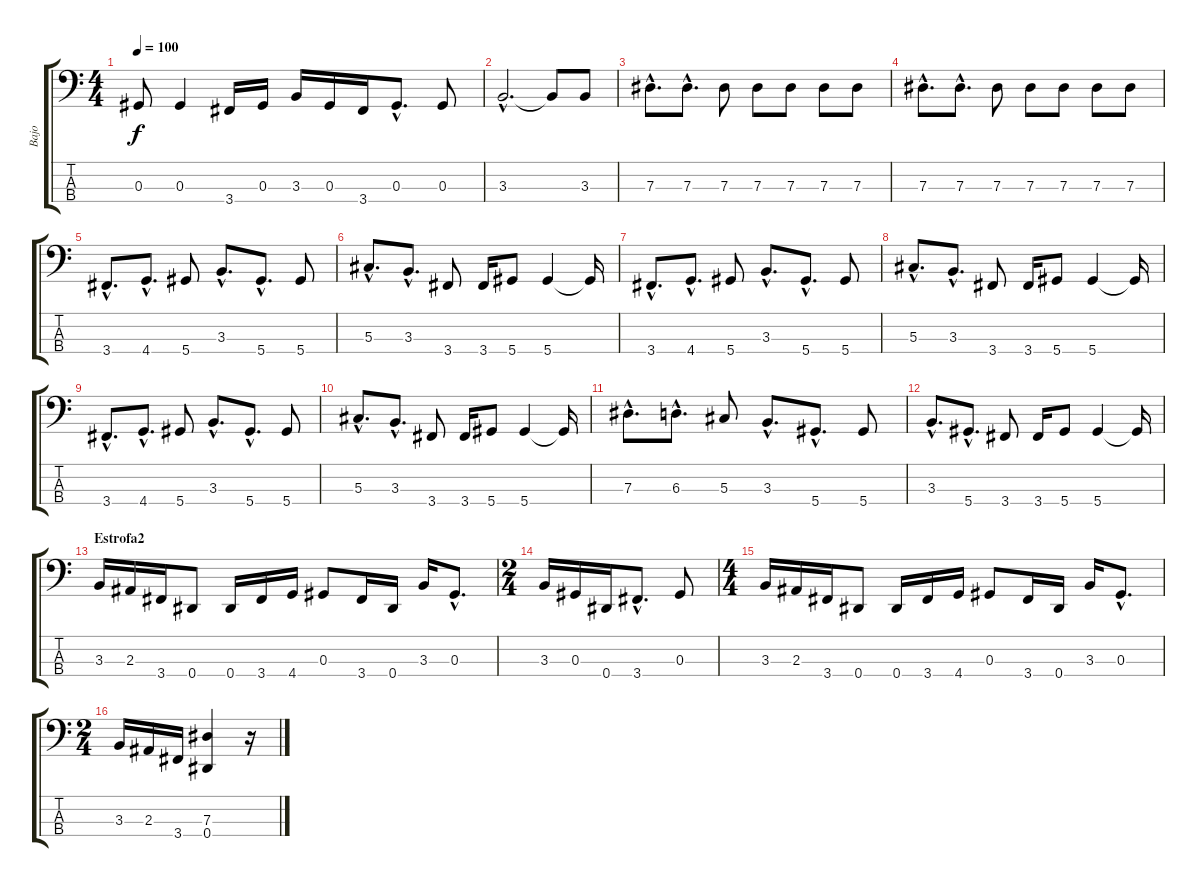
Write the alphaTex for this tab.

\track ("Bajo" "Bajo") {instrument electricbassfinger}
\staff {score tabs}
\tuning (Gb2 Db2 Ab1 Eb1) {hide}
\ts (4 4)
\tempo 100
\clef f4
\ks c
0.3{t}.8{dy f} 0.3.4 3.4.16 0.3.16 3.3.16 0.3.16 3.4.16 0.3{hac}.8{d} 0.3.8 |
3.3{hac}.2{d} 3.3{t}.8 3.3.8 |
7.3{hac}.8{d} 7.3{hac}.8{d} 7.3.8 7.3.8 7.3.8 7.3.8 7.3.8 |
7.3{hac}.8{d} 7.3{hac}.8{d} 7.3.8 7.3.8 7.3.8 7.3.8 7.3.8 |
3.4{hac}.8{d} 4.4{hac}.8{d} 5.4.8 3.3{hac}.8{d} 5.4{hac}.8{d} 5.4.8 |
5.3{hac}.8{d} 3.3{hac}.8{d} 3.4.8 3.4.16 5.4.8 5.4.4 5.4{t}.16 |
3.4{hac}.8{d} 4.4{hac}.8{d} 5.4.8 3.3{hac}.8{d} 5.4{hac}.8{d} 5.4.8 |
5.3{hac}.8{d} 3.3{hac}.8{d} 3.4.8 3.4.16 5.4.8 5.4.4 5.4{t}.16 |
3.4{hac}.8{d} 4.4{hac}.8{d} 5.4.8 3.3{hac}.8{d} 5.4{hac}.8{d} 5.4.8 |
5.3{hac}.8{d} 3.3{hac}.8{d} 3.4.8 3.4.16 5.4.8 5.4.4 5.4{t}.16 |
7.3{hac}.8{d} 6.3{hac}.8{d} 5.3.8 3.3{hac}.8{d} 5.4{hac}.8{d} 5.4.8 |
3.3{hac}.8{d} 5.4{hac}.8{d} 3.4.8 3.4.16 5.4.8 5.4.4 5.4{t}.16 |
\section ("" "Estrofa2")
3.3.16 2.3.16 3.4.16 0.4.8 0.4.16 3.4.16 4.4.16 0.3.8 3.4.16 0.4.16 3.3.16 0.3{hac}.8{d} |
\ts (2 4)
3.3.16 0.3.16 0.4.16 3.4{hac}.8{d} 0.3.8 |
\ts (4 4)
3.3.16 2.3.16 3.4.16 0.4.8 0.4.16 3.4.16 4.4.16 0.3.8 3.4.16 0.4.16 3.3.16 0.3{hac}.8{d} |
\ts (2 4)
3.3.16 2.3.16 3.4.16 (7.3 0.4).4 r.16
